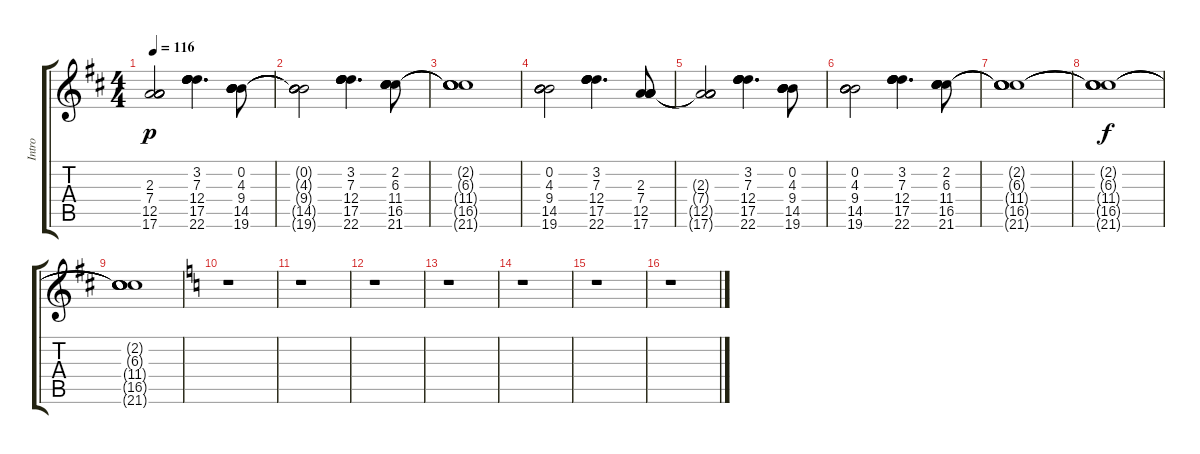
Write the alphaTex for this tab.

\track ("Intro" "Intro") {instrument distortionguitar}
\staff {score tabs}
\tuning (E4 B3 G3 D3 A2 E2) {hide}
\ts (4 4)
\tempo 116
\clef g2
\ks d
(2.3{t} 7.4{t} 12.5{t} 17.6{t}).2{dy p} (3.2 7.3 12.4 17.5 22.6).4{d} (0.2 4.3 9.4 14.5 19.6).8 |
(0.2{t} 4.3{t} 9.4{t} 14.5{t} 19.6{t}).2 (3.2 7.3 12.4 17.5 22.6).4{d} (2.2 6.3 11.4 16.5 21.6).8 |
(2.2{t} 6.3{t} 11.4{t} 16.5{t} 21.6{t}).1 |
(0.2 4.3 9.4 14.5 19.6).2 (3.2 7.3 12.4 17.5 22.6).4{d} (2.3 7.4 12.5 17.6).8 |
(2.3{t} 7.4{t} 12.5{t} 17.6{t}).2 (3.2 7.3 12.4 17.5 22.6).4{d} (0.2 4.3 9.4 14.5 19.6).8 |
(0.2 4.3 9.4 14.5 19.6).2 (3.2 7.3 12.4 17.5 22.6).4{d} (2.2 6.3 11.4 16.5 21.6).8 |
(2.2{t} 6.3{t} 11.4{t} 16.5{t} 21.6{t}).1{volume 0} |
(2.2{t} 6.3{t} 11.4{t} 16.5{t} 21.6{t}).1{dy f} |
(2.2{t} 6.3{t} 11.4{t} 16.5{t} 21.6{t}).1 |
\ks c
r.1 |
r.1 |
r.1 |
r.1 |
r.1 |
r.1 |
r.1
